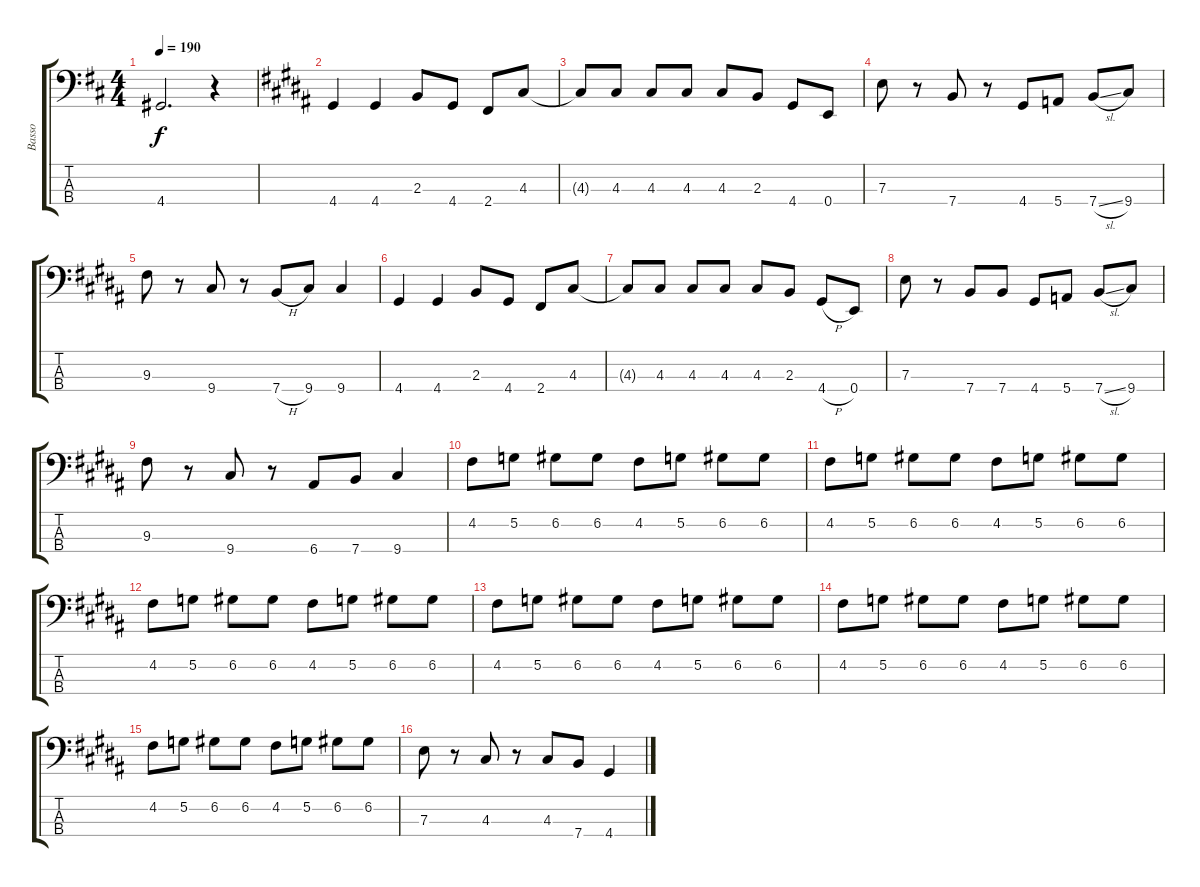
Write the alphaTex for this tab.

\track ("Basso" "Basso") {instrument electricbasspick}
\staff {score tabs}
\tuning (G2 D2 A1 E1) {hide}
\ts (4 4)
\tempo 190
\clef f4
\ks d
4.4.2{d dy f} r.4 |
\ks b
4.4.4 4.4.4 2.3.8 4.4.8 2.4.8 4.3.8 |
4.3{t}.8 4.3.8 4.3.8 4.3.8 4.3.8 2.3.8 4.4.8 0.4.8 |
7.3.8 r.8 7.4.8 r.8 4.4.8 5.4.8 7.4{sl}.8 9.4.8 |
9.3.8 r.8 9.4.8 r.8 7.4{h}.8 9.4.8 9.4.4 |
4.4.4 4.4.4 2.3.8 4.4.8 2.4.8 4.3.8 |
4.3{t}.8 4.3.8 4.3.8 4.3.8 4.3.8 2.3.8 4.4{h}.8 0.4.8 |
7.3.8 r.8 7.4.8 7.4.8 4.4.8 5.4.8 7.4{sl}.8 9.4.8 |
9.3.8 r.8 9.4.8 r.8 6.4.8 7.4.8 9.4.4 |
4.2.8 5.2.8 6.2.8 6.2.8 4.2.8 5.2.8 6.2.8 6.2.8 |
4.2.8 5.2.8 6.2.8 6.2.8 4.2.8 5.2.8 6.2.8 6.2.8 |
4.2.8 5.2.8 6.2.8 6.2.8 4.2.8 5.2.8 6.2.8 6.2.8 |
4.2.8 5.2.8 6.2.8 6.2.8 4.2.8 5.2.8 6.2.8 6.2.8 |
4.2.8 5.2.8 6.2.8 6.2.8 4.2.8 5.2.8 6.2.8 6.2.8 |
4.2.8 5.2.8 6.2.8 6.2.8 4.2.8 5.2.8 6.2.8 6.2.8 |
7.3.8 r.8 4.3.8 r.8 4.3.8 7.4.8 4.4.4
